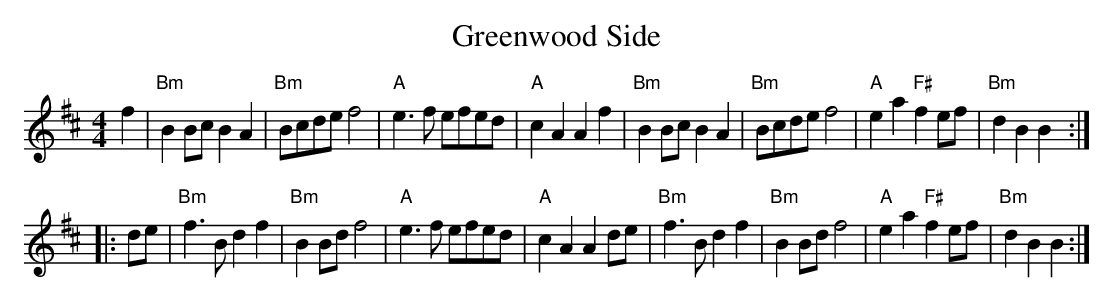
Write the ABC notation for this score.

X:1
T: Greenwood Side
M: 4/4
L: 1/8
K: Bm
   f2 \
| "Bm"B2Bc B2A2 | "Bm"Bcde f4 | "A"e3f      efed |  "A"c2A2 A2f2 \
| "Bm"B2Bc B2A2 | "Bm"Bcde f4 | "A"e2a2 "F#"f2ef | "Bm"d2B2 B2 :|
|: de \
| "Bm"f3B  d2f2 | "Bm"B2Bd f4 | "A"e3f      efed |  "A"c2A2 A2de \
| "Bm"f3B  d2f2 | "Bm"B2Bd f4 | "A"e2a2 "F#"f2ef | "Bm"d2B2 B2  :|
